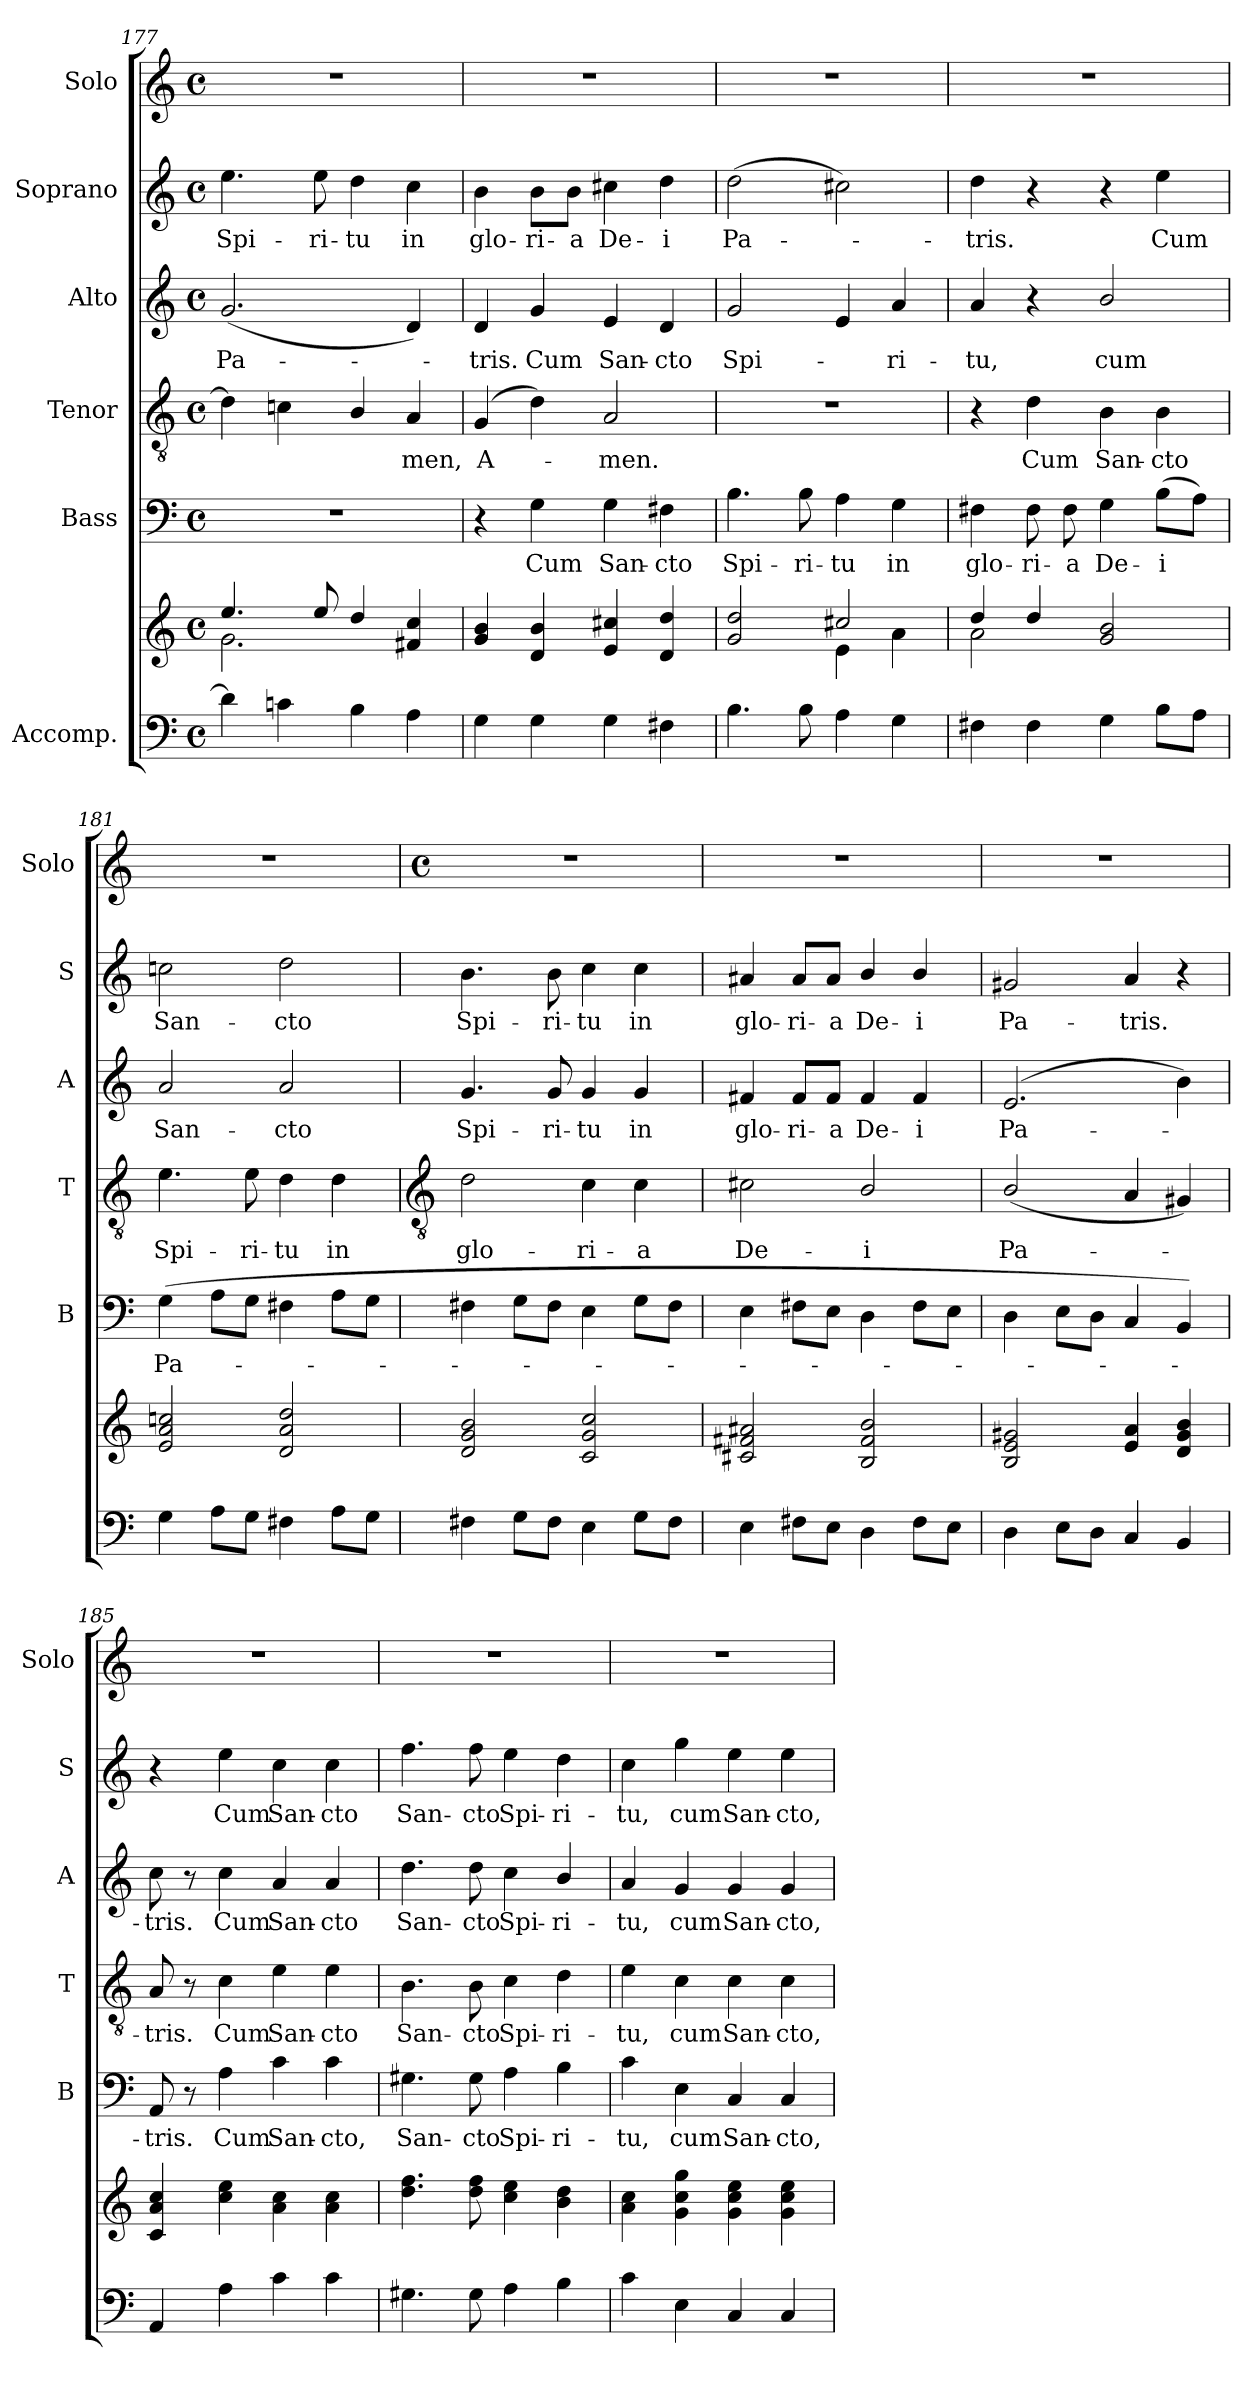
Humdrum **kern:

**kern	**kern	**kern	**text	**kern	**text	**kern	**text	**kern	**text	**kern
*part6	*part6	*part5	*part5	*part4	*part4	*part3	*part3	*part2	*part2	*part1
*staff7	*staff6	*staff5	*staff5	*staff4	*staff4	*staff3	*staff3	*staff2	*staff2	*staff1
*I"Accomp.	*	*I"Bass	*	*I"Tenor	*	*I"Alto	*	*I"Soprano	*	*I"Solo
*	*	*I'B	*	*I'T	*	*I'A	*	*I'S	*	*I'Solo
*clefF4	*clefG2	*clefF4	*	*clefGv2	*	*clefG2	*	*clefG2	*	*clefG2
*k[]	*k[]	*k[]	*	*k[]	*	*k[]	*	*k[]	*	*k[]
*C:	*C:	*C:	*	*C:	*	*C:	*	*C:	*	*C:
*M4/4	*M4/4	*M4/4	*	*M4/4	*	*M4/4	*	*M4/4	*	*M4/4
*met(c)	*met(c)	*met(c)	*	*met(c)	*	*met(c)	*	*met(c)	*	*met(c)
=177	=177	=177	=177	=177	=177	=177	=177	=177	=177	=177
*	*^	*	*	*	*	*	*	*	*	*
!	!	!	!	!	!	!	!	!LO:LY:b	!	!LO:LY:b	!
4d]	4.ee/	2.g\	1r	.	4d]	.	(<2.g	Pa-	4.ee	Spi-	1r
4cn	.	.	.	.	4cn	.	.	.	.	.	.
!	!	!	!	!	!	!	!	!	!	!LO:LY:b	!
.	8ee/	.	.	.	.	.	.	.	8ee	-ri-	.
!	!	!	!	!	!	!	!	!	!	!LO:LY:b	!
4B	4dd/	.	.	.	4B/	.	.	.	4dd	-tu	.
!	!	!	!	!	!	!LO:LY:b	!	!	!	!LO:LY:b	!
4A	4f#X/ 4cc/	4ryy	.	.	4A	men,	4d)	.	4cc	in	.
=178	=178	=178	=178	=178	=178	=178	=178	=178	=178	=178	=178
!	!	!	!	!	!	!LO:LY:b	!	!LO:LY:b	!	!LO:LY:b	!
4G	4g/ 4b/	1ryy	4r	.	(<4G	A-	4d	tris.	4b	glo-	1r
!	!	!	!	!LO:LY:b	!	!	!	!LO:LY:b	!	!LO:LY:b	!
4G	4d/ 4b/	.	4G	Cum	4d)	.	4g	Cum	8b\L	-ri-	.
!	!	!	!	!	!	!	!	!	!	!LO:LY:b	!
.	.	.	.	.	.	.	.	.	8b\J	-a	.
!	!	!	!	!LO:LY:b	!	!LO:LY:b	!	!LO:LY:b	!	!LO:LY:b	!
4G	4e/ 4cc#X/	.	4G	San-	2A	men.	4e	San-	4cc#X	De-	.
!	!	!	!	!LO:LY:b	!	!	!	!LO:LY:b	!	!LO:LY:b	!
4F#X	4d/ 4dd/	.	4F#X	-cto	.	.	4d	-cto	4dd	-i	.
=179	=179	=179	=179	=179	=179	=179	=179	=179	=179	=179	=179
!	!	!	!	!LO:LY:b	!	!	!	!LO:LY:b	!	!LO:LY:b	!
4.B	2g/ 2dd/	2ryy	4.B	Spi-	1r	.	2g	Spi-	(>2dd	Pa-	1r
!	!	!	!	!LO:LY:b	!	!	!	!	!	!	!
8B	.	.	8B	-ri-	.	.	.	.	.	.	.
!	!	!	!	!LO:LY:b	!	!	!	!	!	!	!
4A	2cc#X/	4e\	4A	-tu	.	.	4e	.	2cc#X)	.	.
!	!	!	!	!LO:LY:b	!	!	!	!LO:LY:b	!	!	!
4G	.	4a\	4G	in	.	.	4a	-ri-	.	.	.
=180	=180	=180	=180	=180	=180	=180	=180	=180	=180	=180	=180
!	!	!	!	!LO:LY:b	!	!	!	!LO:LY:b	!	!LO:LY:b	!
4F#X	4dd/	2a\	4F#X	glo-	4r	.	4a	-tu,	4dd	tris.	1r
!	!	!	!	!LO:LY:b	!	!LO:LY:b	!	!	!	!	!
4F#	4dd/	.	8F#	-ri-	4d	Cum	4r	.	4r	.	.
!	!	!	!	!LO:LY:b	!	!	!	!	!	!	!
.	.	.	8F#	-a	.	.	.	.	.	.	.
!	!	!	!	!LO:LY:b	!	!LO:LY:b	!	!LO:LY:b	!	!	!
4G	2g/ 2b/	2ryy	4G	De-	4B	San-	2b/	cum	4r	.	.
!	!	!	!	!LO:LY:b	!	!LO:LY:b	!	!	!	!LO:LY:b	!
8BL	.	.	(>8BL	-i	4B	-cto	.	.	4ee	Cum	.
8AJ	.	.	8AJ)	.	.	.	.	.	.	.	.
=181	=181	=181	=181	=181	=181	=181	=181	=181	=181	=181	=181
!	!	!	!	!LO:LY:b	!	!LO:LY:b	!	!LO:LY:b	!	!LO:LY:b	!
4G	2e/ 2a/ 2ccn/	1ryy	(<4G	Pa-	4.e	Spi-	2a	San-	2ccn	San-	1r
8AL	.	.	8AL	.	.	.	.	.	.	.	.
!	!	!	!	!	!	!LO:LY:b	!	!	!	!	!
8GJ	.	.	8GJ	.	8e	-ri-	.	.	.	.	.
!	!	!	!	!	!	!LO:LY:b	!	!LO:LY:b	!	!LO:LY:b	!
4F#X	2d/ 2a/ 2dd/	.	4F#X	.	4d	-tu	2a	-cto	2dd	-cto	.
!	!	!	!	!	!	!LO:LY:b	!	!	!	!	!
8AL	.	.	8AL	.	4d	in	.	.	.	.	.
8GJ	.	.	8GJ	.	.	.	.	.	.	.	.
*	*v	*v	*	*	*	*	*	*	*	*	*
!!LO:LB:g=z
=182	=182	=182	=182	=182	=182	=182	=182	=182	=182	=182
*	*	*	*	*clefGv2	*	*	*	*	*	*
*	*	*	*	*	*	*	*	*	*	*M4/4
*	*	*	*	*	*	*	*	*	*	*met(c)
!	!	!	!	!	!LO:LY:b	!	!LO:LY:b	!	!LO:LY:b	!
4F#X	2d 2g 2b	4F#X	.	2d	glo-	4.g	Spi-	4.b	Spi-	1r
8GL	.	8GL	.	.	.	.	.	.	.	.
!	!	!	!	!	!	!	!LO:LY:b	!	!LO:LY:b	!
8F#J	.	8F#J	.	.	.	8g	-ri-	8b	-ri-	.
!	!	!	!	!	!LO:LY:b	!	!LO:LY:b	!	!LO:LY:b	!
4E	2c 2g 2cc	4E	.	4c	-ri-	4g	-tu	4cc	-tu	.
!	!	!	!	!	!LO:LY:b	!	!LO:LY:b	!	!LO:LY:b	!
8GL	.	8GL	.	4c	-a	4g	in	4cc	in	.
8F#J	.	8F#J	.	.	.	.	.	.	.	.
=183	=183	=183	=183	=183	=183	=183	=183	=183	=183	=183
!	!	!	!	!	!LO:LY:b	!	!LO:LY:b	!	!LO:LY:b	!
4E	2c#X 2f#X 2a#X	4E	.	2c#X	De-	4f#X	glo-	4a#X	glo-	1r
!	!	!	!	!	!	!	!LO:LY:b	!	!LO:LY:b	!
8F#XL	.	8F#XL	.	.	.	8f#/L	-ri-	8a#/L	-ri-	.
!	!	!	!	!	!	!	!LO:LY:b	!	!LO:LY:b	!
8EJ	.	8EJ	.	.	.	8f#/J	-a	8a#/J	-a	.
!	!	!	!	!	!LO:LY:b	!	!LO:LY:b	!	!LO:LY:b	!
4D	2B 2f# 2b	4D	.	2B/	-i	4f#	De-	4b/	De-	.
!	!	!	!	!	!	!	!LO:LY:b	!	!LO:LY:b	!
8F#L	.	8F#L	.	.	.	4f#	-i	4b/	-i	.
8EJ	.	8EJ	.	.	.	.	.	.	.	.
=184	=184	=184	=184	=184	=184	=184	=184	=184	=184	=184
!	!	!	!	!	!LO:LY:b	!	!LO:LY:b	!	!LO:LY:b	!
4D	2B 2e 2g#X	4D	.	(<2B/	Pa-	(<2.e	Pa-	2g#X	Pa-	1r
8EL	.	8EL	.	.	.	.	.	.	.	.
8DJ	.	8DJ	.	.	.	.	.	.	.	.
!	!	!	!	!	!	!	!	!	!LO:LY:b	!
4C	4e 4a	4C	.	4A	.	.	.	4a	-tris.	.
4BB	4d 4g# 4b	4BB)	.	4G#X)	.	4b)	.	4r	.	.
=185	=185	=185	=185	=185	=185	=185	=185	=185	=185	=185
!	!	!	!LO:LY:b	!	!LO:LY:b	!	!LO:LY:b	!	!	!
4AA	4c 4a 4cc	8AA	tris.	8A	tris.	8cc	tris.	4r	.	1r
.	.	8r	.	8r	.	8r	.	.	.	.
!	!	!	!LO:LY:b	!	!LO:LY:b	!	!LO:LY:b	!	!LO:LY:b	!
4A	4cc 4ee	4A	Cum	4c	Cum	4cc	Cum	4ee	Cum	.
!	!	!	!LO:LY:b	!	!LO:LY:b	!	!LO:LY:b	!	!LO:LY:b	!
4c	4a 4cc	4c	San-	4e	San-	4a	San-	4cc	San-	.
!	!	!	!LO:LY:b	!	!LO:LY:b	!	!LO:LY:b	!	!LO:LY:b	!
4c	4a 4cc	4c	-cto,	4e	-cto	4a	-cto	4cc	-cto	.
=186	=186	=186	=186	=186	=186	=186	=186	=186	=186	=186
!	!	!	!LO:LY:b	!	!LO:LY:b	!	!LO:LY:b	!	!LO:LY:b	!
4.G#X	4.dd 4.ff	4.G#X	San-	4.B	San-	4.dd	San-	4.ff	San-	1r
!	!	!	!LO:LY:b	!	!LO:LY:b	!	!LO:LY:b	!	!LO:LY:b	!
8G#	8dd 8ff	8G#	-cto	8B	-cto	8dd	-cto	8ff	-cto	.
!	!	!	!LO:LY:b	!	!LO:LY:b	!	!LO:LY:b	!	!LO:LY:b	!
4A	4cc 4ee	4A	Spi-	4c	Spi-	4cc	Spi-	4ee	Spi-	.
!	!	!	!LO:LY:b	!	!LO:LY:b	!	!LO:LY:b	!	!LO:LY:b	!
4B	4b 4dd	4B	-ri-	4d	-ri-	4b/	-ri-	4dd	-ri-	.
=187	=187	=187	=187	=187	=187	=187	=187	=187	=187	=187
!	!	!	!LO:LY:b	!	!LO:LY:b	!	!LO:LY:b	!	!LO:LY:b	!
4c	4a 4cc	4c	-tu,	4e	-tu,	4a	-tu,	4cc	-tu,	1r
!	!	!	!LO:LY:b	!	!LO:LY:b	!	!LO:LY:b	!	!LO:LY:b	!
4E	4g 4cc 4gg	4E	cum	4c	cum	4g	cum	4gg	cum	.
!	!	!	!LO:LY:b	!	!LO:LY:b	!	!LO:LY:b	!	!LO:LY:b	!
4C	4g 4cc 4ee	4C	San-	4c	San-	4g	San-	4ee	San-	.
!	!	!	!LO:LY:b	!	!LO:LY:b	!	!LO:LY:b	!	!LO:LY:b	!
4C	4g 4cc 4ee	4C	-cto,	4c	-cto,	4g	-cto,	4ee	-cto,	.
=	=	=	=	=	=	=	=	=	=	=
*-	*-	*-	*-	*-	*-	*-	*-	*-	*-	*-
